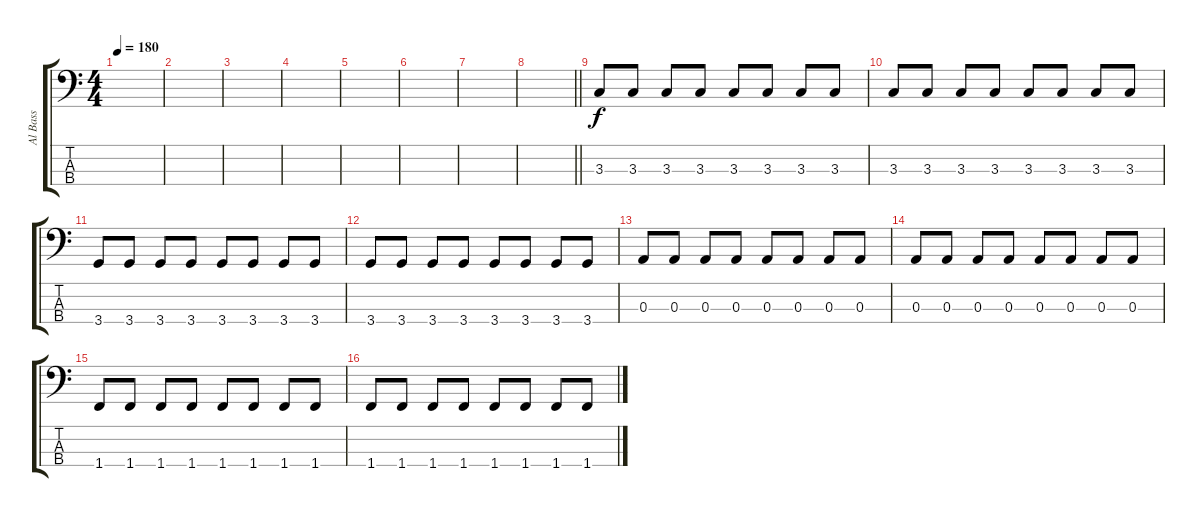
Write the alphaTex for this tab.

\track ("Al Bass" "Al Bass") {instrument electricbasspick}
\staff {score tabs}
\tuning (G2 D2 A1 E1) {hide}
\ts (4 4)
\tempo 180
\clef f4
\ks c
|
|
|
|
|
|
|
\barLineRight lightlight
|
3.3.8 3.3.8 3.3.8 3.3.8 3.3.8 3.3.8 3.3.8 3.3.8 |
3.3.8 3.3.8 3.3.8 3.3.8 3.3.8 3.3.8 3.3.8 3.3.8 |
3.4.8 3.4.8 3.4.8 3.4.8 3.4.8 3.4.8 3.4.8 3.4.8 |
3.4.8 3.4.8 3.4.8 3.4.8 3.4.8 3.4.8 3.4.8 3.4.8 |
0.3.8 0.3.8 0.3.8 0.3.8 0.3.8 0.3.8 0.3.8 0.3.8 |
0.3.8 0.3.8 0.3.8 0.3.8 0.3.8 0.3.8 0.3.8 0.3.8 |
1.4.8 1.4.8 1.4.8 1.4.8 1.4.8 1.4.8 1.4.8 1.4.8 |
1.4.8 1.4.8 1.4.8 1.4.8 1.4.8 1.4.8 1.4.8 1.4.8
